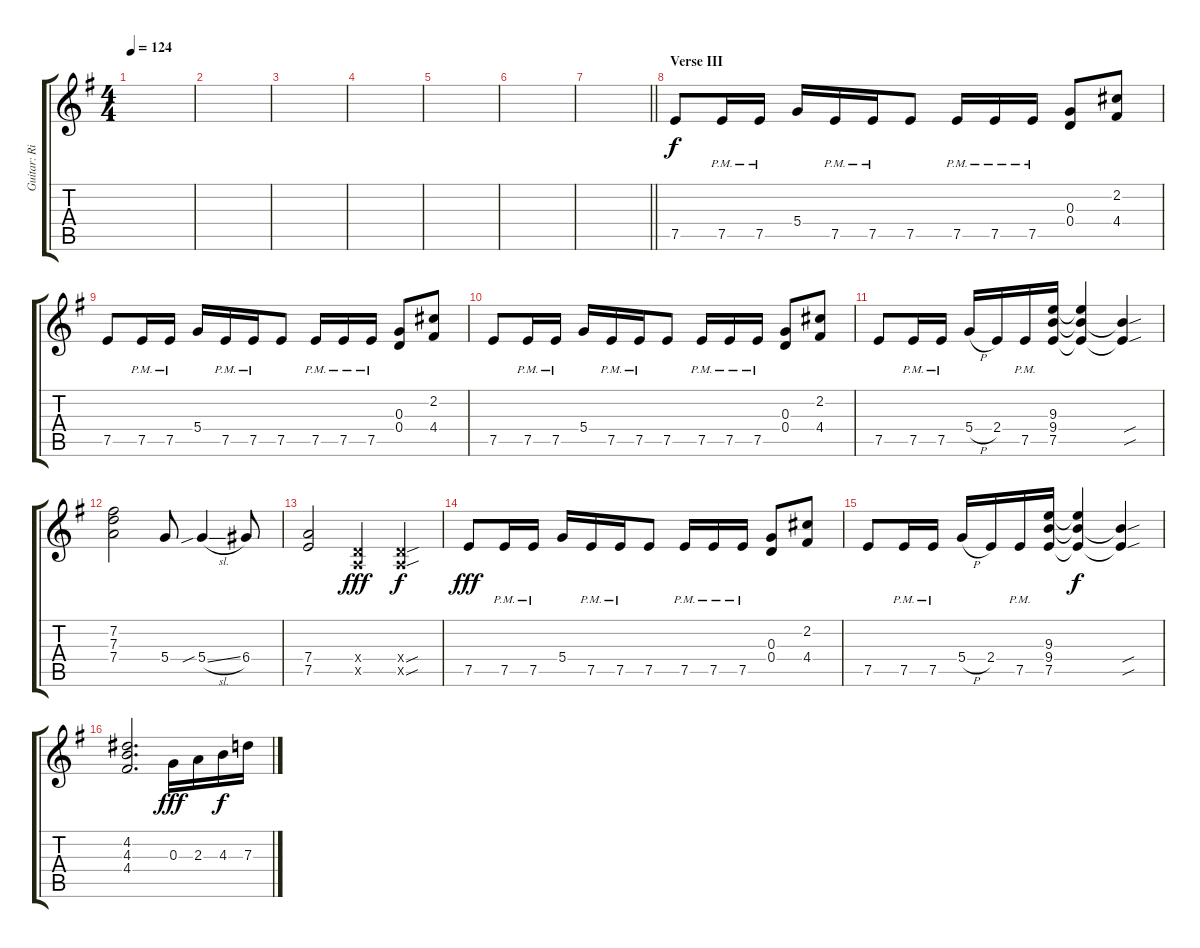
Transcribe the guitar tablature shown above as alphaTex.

\track ("Guitar: Ricky" "Guitar: Ri") {instrument overdrivenguitar}
\staff {score tabs}
\tuning (E4 B3 G3 D3 A2 E2) {hide}
\ts (4 4)
\tempo 124
\clef g2
\ks g
|
|
|
|
|
|
\barLineRight lightlight
|
\section ("" "Verse III")
7.5.8 7.5{pm}.16 7.5{pm}.16 5.4.16 7.5{pm}.16 7.5{pm}.16 7.5.8 7.5{pm}.16 7.5{pm}.16 7.5{pm}.16 (0.3 0.4).8 (2.2 4.4).8 |
7.5.8 7.5{pm}.16 7.5{pm}.16 5.4.16 7.5{pm}.16 7.5{pm}.16 7.5.8 7.5{pm}.16 7.5{pm}.16 7.5{pm}.16 (0.3 0.4).8 (2.2 4.4).8 |
7.5.8 7.5{pm}.16 7.5{pm}.16 5.4.16 7.5{pm}.16 7.5{pm}.16 7.5.8 7.5{pm}.16 7.5{pm}.16 7.5{pm}.16 (0.3 0.4).8 (2.2 4.4).8 |
7.5.8 7.5{pm}.16 7.5{pm}.16 5.4{h}.16 2.4.16 7.5{pm}.16 (9.3 9.4 7.5).16 (9.3{t} 9.4{t} 7.5{t}).4{dy f} (9.4{sou t} 7.5{sou t}).4 |
(7.2 7.3 7.4).2 5.4.8 5.4{sib sl}.4 6.4.8 |
(7.4 7.5).2 (0.4{x} 0.5{x}).4{dy fff} (0.4{sou x} 0.5{sou x}).4{dy f} |
7.5.8{dy fff} 7.5{pm}.16 7.5{pm}.16 5.4.16 7.5{pm}.16 7.5{pm}.16 7.5.8 7.5{pm}.16 7.5{pm}.16 7.5{pm}.16 (0.3 0.4).8 (2.2 4.4).8 |
7.5.8 7.5{pm}.16 7.5{pm}.16 5.4{h}.16 2.4.16 7.5{pm}.16 (9.3 9.4 7.5).16 (9.3{t} 9.4{t} 7.5{t}).4{dy f} (9.4{sou t} 7.5{sou t}).4 |
(4.2 4.3 4.4).2{d} 0.3.16{dy fff} 2.3.16 4.3.16{dy f} 7.3.16
